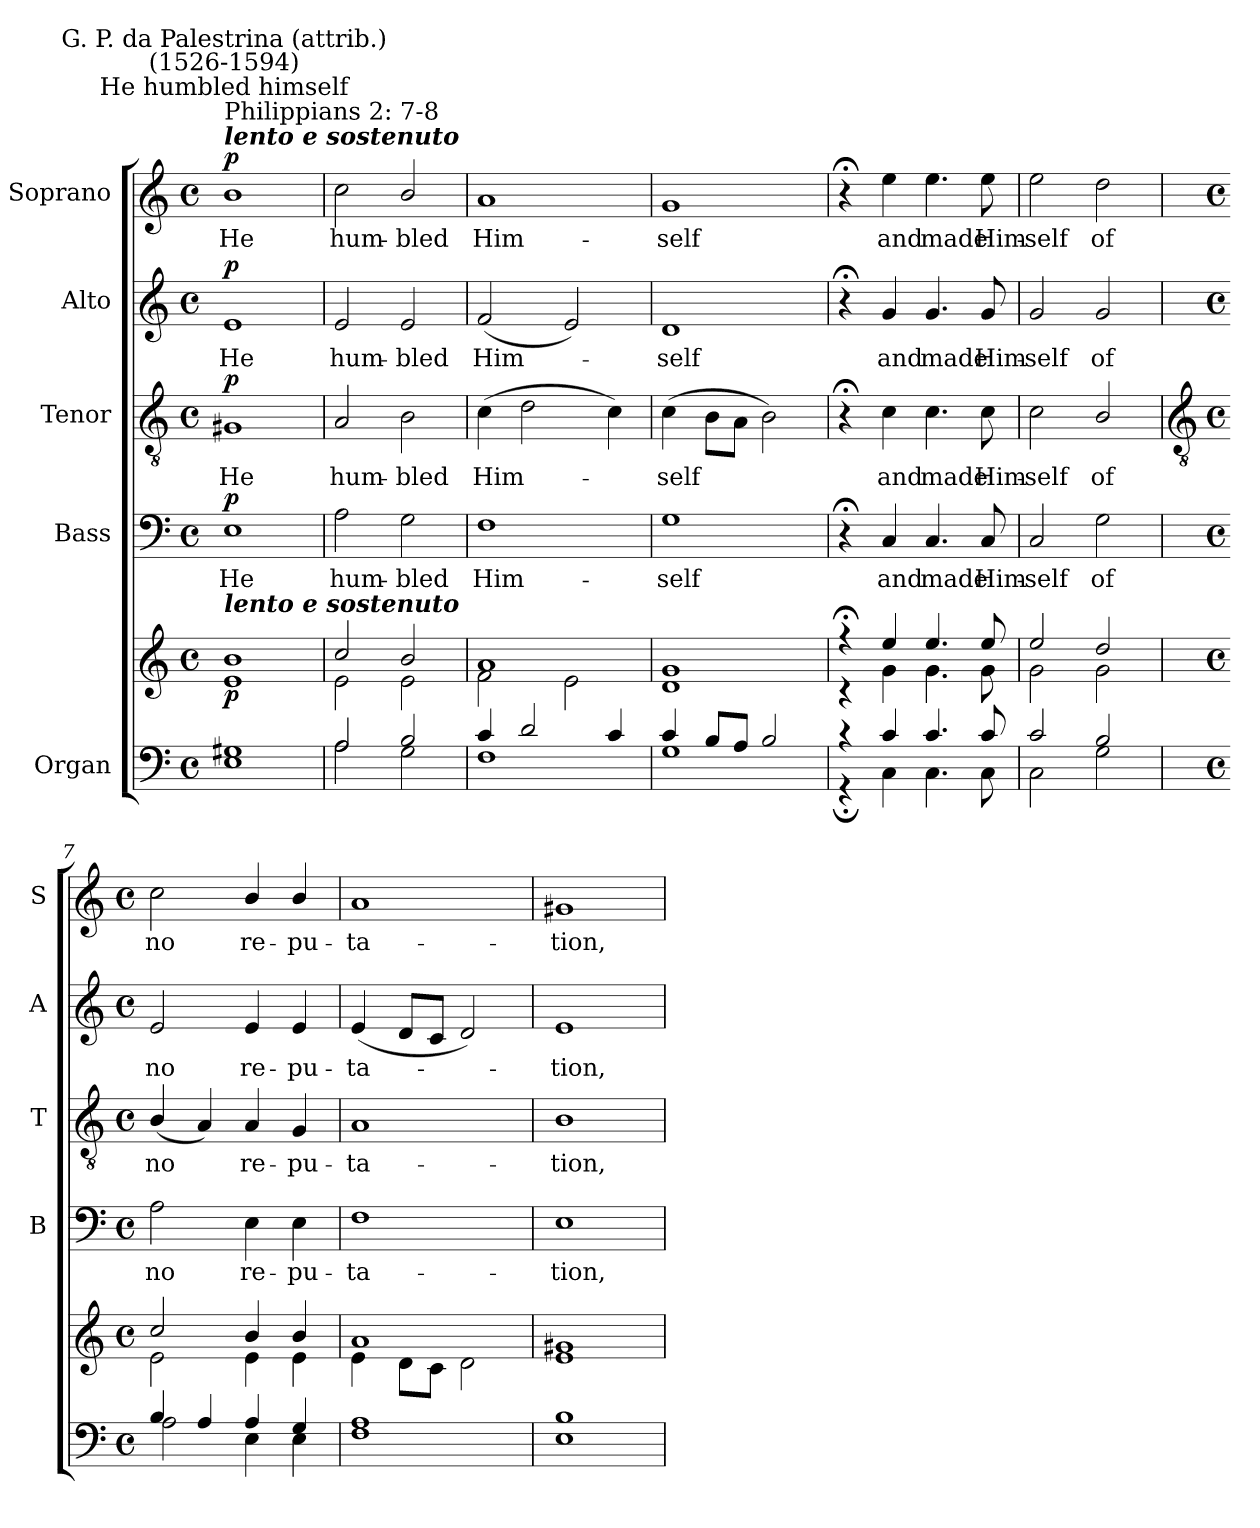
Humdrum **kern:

**kern	**kern	**dynam	**kern	**text	**dynam	**kern	**text	**dynam	**kern	**text	**dynam	**kern	**text	**dynam
*part5	*part5	*part5	*part4	*part4	*part4	*part3	*part3	*part3	*part2	*part2	*part2	*part1	*part1	*part1
*staff6	*staff5	*staff5/6	*staff4	*staff4	*staff4	*staff3	*staff3	*staff3	*staff2	*staff2	*staff2	*staff1	*staff1	*staff1
*I"Organ	*	*	*I"Bass	*	*	*I"Tenor	*	*	*I"Alto	*	*	*I"Soprano	*	*
*	*	*	*I'B	*	*	*I'T	*	*	*I'A	*	*	*I'S	*	*
*clefF4	*clefG2	*	*clefF4	*	*	*clefGv2	*	*	*clefG2	*	*	*clefG2	*	*
*k[]	*k[]	*	*k[]	*	*	*k[]	*	*	*k[]	*	*	*k[]	*	*
*C:	*C:	*	*C:	*	*	*C:	*	*	*C:	*	*	*C:	*	*
*M4/4	*M4/4	*	*M4/4	*	*	*M4/4	*	*	*M4/4	*	*	*M4/4	*	*
*met(c)	*met(c)	*	*met(c)	*	*	*met(c)	*	*	*met(c)	*	*	*met(c)	*	*
=1	=1	=1	=1	=1	=1	=1	=1	=1	=1	=1	=1	=1	=1	=1
*^	*^	*	*	*	*	*	*	*	*	*	*	*	*	*
!	!	!	!	!	!	!	!	!	!	!	!	!	!	!LO:TX:a:Bi:t=lento e sostenuto	!	!
!	!	!	!	!	!	!	!	!	!	!	!	!	!	!LO:TX:a:t=Philippians 2&colon; 7-8	!	!
!	!	!	!	!	!	!	!	!	!	!	!	!	!	!LO:TX:a:cj:t=He humbled himself	!	!
!	!	!	!	!	!	!	!	!	!	!	!	!	!	!LO:TX:a:cj:t=G. P. da Palestrina (attrib.)\n(1526-1594)	!	!
!	!	!LO:TX:a:Bi:t=lento e sostenuto	!	!	!	!	!	!	!	!	!	!	!	!	!	!
!	!	!	!	!LO:DY:b	!	!LO:LY:b	!LO:DY:b	!	!LO:LY:b	!LO:DY:b	!	!LO:LY:b	!LO:DY:b	!	!LO:LY:b	!LO:DY:b
1G#X	1E	1b	1e	p	1E	He	p	1G#X	He	p	1e	He	p	1b	He	p
=2	=2	=2	=2	=2	=2	=2	=2	=2	=2	=2	=2	=2	=2	=2	=2	=2
!	!	!	!	!	!	!LO:LY:b	!	!	!LO:LY:b	!	!	!LO:LY:b	!	!	!LO:LY:b	!
2A	2A	2cc/	2e	.	2A	hum-	.	2A	hum-	.	2e	hum-	.	2cc	hum-	.
!	!	!	!	!	!	!LO:LY:b	!	!	!LO:LY:b	!	!	!LO:LY:b	!	!	!LO:LY:b	!
2B	2G	2b/	2e	.	2G	-bled	.	2B	-bled	.	2e	-bled	.	2b/	-bled	.
=3	=3	=3	=3	=3	=3	=3	=3	=3	=3	=3	=3	=3	=3	=3	=3	=3
!	!	!	!	!	!	!LO:LY:b	!	!	!LO:LY:b	!	!	!LO:LY:b	!	!	!LO:LY:b	!
4c/	1F	1a	2f\	.	1F	Him-	.	(>4c	Him-	.	(<2f	Him-	.	1a	Him-	.
2d/	.	.	.	.	.	.	.	2d	.	.	.	.	.	.	.	.
.	.	.	2e\	.	.	.	.	.	.	.	2e)	.	.	.	.	.
4c/	.	.	.	.	.	.	.	4c)	.	.	.	.	.	.	.	.
=4	=4	=4	=4	=4	=4	=4	=4	=4	=4	=4	=4	=4	=4	=4	=4	=4
!	!	!	!	!	!	!LO:LY:b	!	!	!LO:LY:b	!	!	!LO:LY:b	!	!	!LO:LY:b	!
4c/	1G	1g	1d	.	1G	-self	.	(>4c	self	.	1d	self	.	1g	-self	.
8B/L	.	.	.	.	.	.	.	8B\L	.	.	.	.	.	.	.	.
8A/J	.	.	.	.	.	.	.	8A\J	.	.	.	.	.	.	.	.
2B/	.	.	.	.	.	.	.	2B)	.	.	.	.	.	.	.	.
=5	=5	=5	=5	=5	=5	=5	=5	=5	=5	=5	=5	=5	=5	=5	=5	=5
4r	4r;	4r;<	4r	.	4r;<	.	.	4r;<	.	.	4r;<	.	.	4r;<	.	.
!	!	!	!	!	!	!LO:LY:b	!	!	!LO:LY:b	!	!	!LO:LY:b	!	!	!LO:LY:b	!
4c	4C\	4ee	4g\	.	4C	and	.	4c	and	.	4g	and	.	4ee	and	.
!	!	!	!	!	!	!LO:LY:b	!	!	!LO:LY:b	!	!	!LO:LY:b	!	!	!LO:LY:b	!
4.c	4.C\	4.ee	4.g\	.	4.C	made	.	4.c	made	.	4.g	made	.	4.ee	made	.
!	!	!	!	!	!	!LO:LY:b	!	!	!LO:LY:b	!	!	!LO:LY:b	!	!	!LO:LY:b	!
8c	8C\	8ee	8g\	.	8C	Him-	.	8c	Him-	.	8g	Him-	.	8ee	Him-	.
=6	=6	=6	=6	=6	=6	=6	=6	=6	=6	=6	=6	=6	=6	=6	=6	=6
!	!	!	!	!	!	!LO:LY:b	!	!	!LO:LY:b	!	!	!LO:LY:b	!	!	!LO:LY:b	!
2c	2C\	2ee	2g\	.	2C	-self	.	2c	-self	.	2g	-self	.	2ee	-self	.
!	!	!	!	!	!	!LO:LY:b	!	!	!LO:LY:b	!	!	!LO:LY:b	!	!	!LO:LY:b	!
2B	2G	2dd	2g\	.	2G	of	.	2B/	of	.	2g	of	.	2dd	of	.
!!LO:LB:g=z
=7	=7	=7	=7	=7	=7	=7	=7	=7	=7	=7	=7	=7	=7	=7	=7	=7
*	*	*	*	*	*	*	*	*clefGv2	*	*	*	*	*	*	*	*
*M4/4	*	*M4/4	*	*	*M4/4	*	*	*M4/4	*	*	*M4/4	*	*	*M4/4	*	*
*met(c)	*	*met(c)	*	*	*met(c)	*	*	*met(c)	*	*	*met(c)	*	*	*met(c)	*	*
!	!	!	!	!	!	!LO:LY:b	!	!	!LO:LY:b	!	!	!LO:LY:b	!	!	!LO:LY:b	!
4B/	2A	2cc/	2e	.	2A	no	.	(<4B/	no	.	2e	no	.	2cc	no	.
4A/	.	.	.	.	.	.	.	4A)	.	.	.	.	.	.	.	.
!	!	!	!	!	!	!LO:LY:b	!	!	!LO:LY:b	!	!	!LO:LY:b	!	!	!LO:LY:b	!
4A	4E	4b/	4e	.	4E	re-	.	4A	re-	.	4e	re-	.	4b/	re-	.
!	!	!	!	!	!	!LO:LY:b	!	!	!LO:LY:b	!	!	!LO:LY:b	!	!	!LO:LY:b	!
4G	4E	4b/	4e	.	4E	-pu-	.	4G	-pu-	.	4e	-pu-	.	4b/	-pu-	.
=8	=8	=8	=8	=8	=8	=8	=8	=8	=8	=8	=8	=8	=8	=8	=8	=8
!	!	!	!	!	!	!LO:LY:b	!	!	!LO:LY:b	!	!	!LO:LY:b	!	!	!LO:LY:b	!
1A	1F	1a	4e\	.	1F	-ta-	.	1A	-ta-	.	(<4e	-ta-	.	1a	-ta-	.
.	.	.	8d\L	.	.	.	.	.	.	.	8dL	.	.	.	.	.
.	.	.	8c\J	.	.	.	.	.	.	.	8cJ	.	.	.	.	.
.	.	.	2d\	.	.	.	.	.	.	.	2d)	.	.	.	.	.
=9	=9	=9	=9	=9	=9	=9	=9	=9	=9	=9	=9	=9	=9	=9	=9	=9
!	!	!	!	!	!	!LO:LY:b	!	!	!LO:LY:b	!	!	!LO:LY:b	!	!	!LO:LY:b	!
1B	1E	1g#X	1e	.	1E	-tion,	.	1B	-tion,	.	1e	tion,	.	1g#X	-tion,	.
*v	*v	*	*	*	*	*	*	*	*	*	*	*	*	*	*	*
*	*v	*v	*	*	*	*	*	*	*	*	*	*	*	*	*
=	=	=	=	=	=	=	=	=	=	=	=	=	=	=
*-	*-	*-	*-	*-	*-	*-	*-	*-	*-	*-	*-	*-	*-	*-
